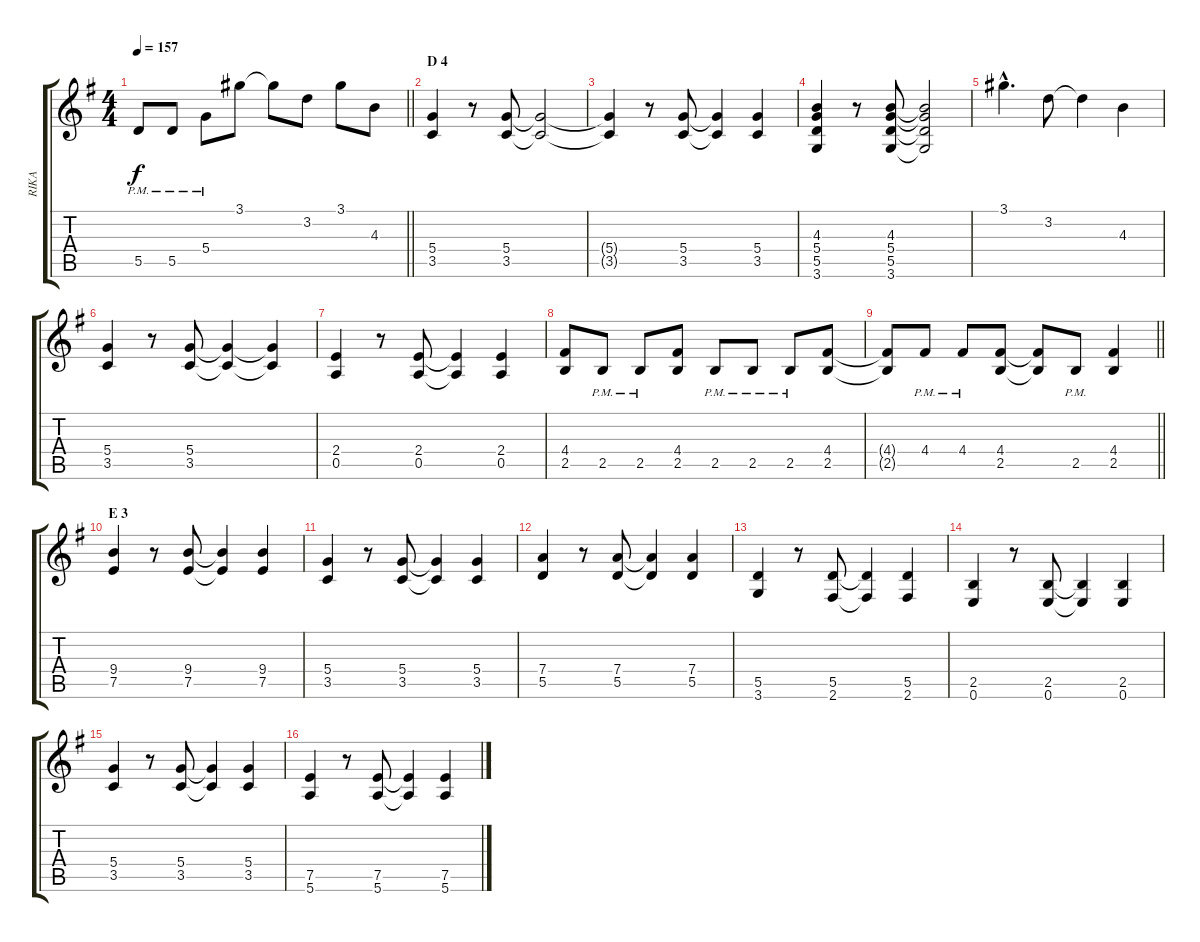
\track ("RIKA" "RIKA") {instrument electricguitarclean}
\staff {score tabs}
\tuning (F4 B3 G3 D3 A2 E2) {hide}
\ts (4 4)
\tempo 157
\clef g2
\barLineRight lightlight
\ks g
5.5{pm}.8{dy f} 5.5{pm}.8 5.4{pm}.8 3.1.8 3.1{t}.8 3.2.8 3.1.8 4.3.8 |
\section ("" "D 4")
(5.4 3.5).4{volume 10 balance 13 instrument distortionguitar} r.8 (5.4 3.5).8 (5.4{t} 3.5{t}).2 |
(5.4{t} 3.5{t}).4 r.8 (5.4 3.5).8 (5.4{t} 3.5{t}).4 (5.4 3.5).4 |
(4.3 5.4 5.5 3.6).4 r.8 (4.3 5.4 5.5 3.6).8 (4.3{t} 5.4{t} 5.5{t} 3.6{t}).2 |
3.1{hac}.4{d} 3.2.8 3.2{t}.4 4.3.4 |
(5.4 3.5).4 r.8 (5.4 3.5).8 (5.4{t} 3.5{t}).4 (5.4{t} 3.5{t}).4 |
(2.4 0.5).4 r.8 (2.4 0.5).8 (2.4{t} 0.5{t}).4 (2.4 0.5).4 |
(4.4 2.5).8 2.5{pm}.8 2.5{pm}.8 (4.4 2.5).8 2.5{pm}.8 2.5{pm}.8 2.5{pm}.8 (4.4 2.5).8 |
\barLineRight lightlight
(4.4{t} 2.5{t}).8 4.4{pm}.8 4.4{pm}.8 (4.4 2.5).8 (4.4{t} 2.5{t}).8 2.5{pm}.8 (4.4 2.5).4 |
\section ("" "E 3")
(9.4 7.5).4{volume 10 balance 8 instrument distortionguitar} r.8 (9.4 7.5).8 (9.4{t} 7.5{t}).4 (9.4 7.5).4 |
(5.4 3.5).4 r.8 (5.4 3.5).8 (5.4{t} 3.5{t}).4 (5.4 3.5).4 |
(7.4 5.5).4 r.8 (7.4 5.5).8 (7.4{t} 5.5{t}).4 (7.4 5.5).4 |
(5.5 3.6).4 r.8 (5.5 2.6).8 (5.5{t} 2.6{t}).4 (5.5 2.6).4 |
(2.5 0.6).4 r.8 (2.5 0.6).8 (2.5{t} 0.6{t}).4 (2.5 0.6).4 |
(5.4 3.5).4 r.8 (5.4 3.5).8 (5.4{t} 3.5{t}).4 (5.4 3.5).4 |
(7.5 5.6).4 r.8 (7.5 5.6).8 (7.5{t} 5.6{t}).4 (7.5 5.6).4
